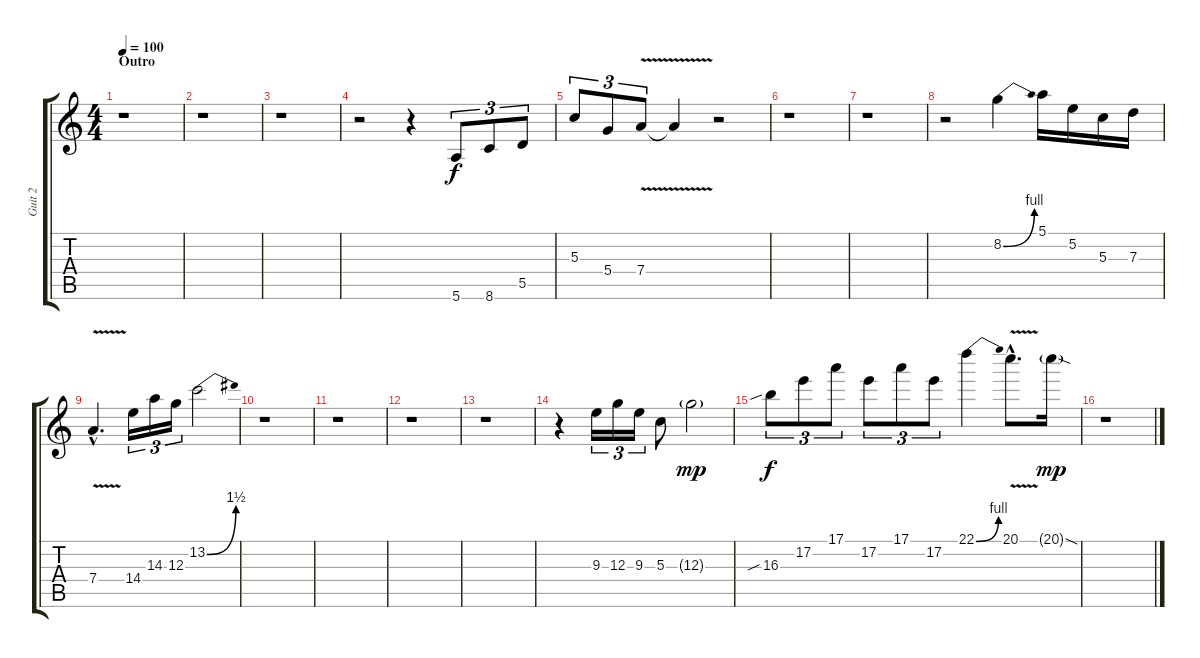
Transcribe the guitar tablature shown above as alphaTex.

\track ("Guit 2" "Guit 2") {instrument electricguitarclean}
\staff {score tabs}
\tuning (E4 B3 G3 D3 A2 E2) {hide}
\ts (4 4)
\section ("" "Outro")
\tempo 100
\clef g2
\ks c
r.1{dy f} |
r.1 |
r.1 |
r.2 r.4 5.6.8{tu (3 2)} 8.6.8{tu (3 2)} 5.5.8{tu (3 2)} |
5.3.8{tu (3 2)} 5.4.8{tu (3 2)} 7.4{v}.8{tu (3 2)} 7.4{t}.4 r.2 |
r.1 |
r.1 |
r.2 8.2{be (bend 0 0 60 4)}.4 5.1.16 5.2.16 5.3.16 7.3.16 |
7.4{v hac}.4{d} 14.4.16{tu (3 2)} 14.3.16{tu (3 2)} 12.3.16{tu (3 2)} 13.2{be (bend 0 0 60 6)}.2 |
r.1 |
r.1 |
r.1 |
r.1 |
r.4 9.3.16{tu (3 2)} 12.3.16{tu (3 2)} 9.3.16{tu (3 2)} 5.3.8 12.3{g}.2{dy mp} |
16.3{sib}.8{tu (3 2) dy f} 17.2.8{tu (3 2)} 17.1.8{tu (3 2)} 17.2.8{tu (3 2)} 17.1.8{tu (3 2)} 17.2.8{tu (3 2)} 22.1{be (bend 0 0 60 4)}.4 20.1{v hac}.8{d} 20.1{sod g}.16{dy mp} |
r.1
